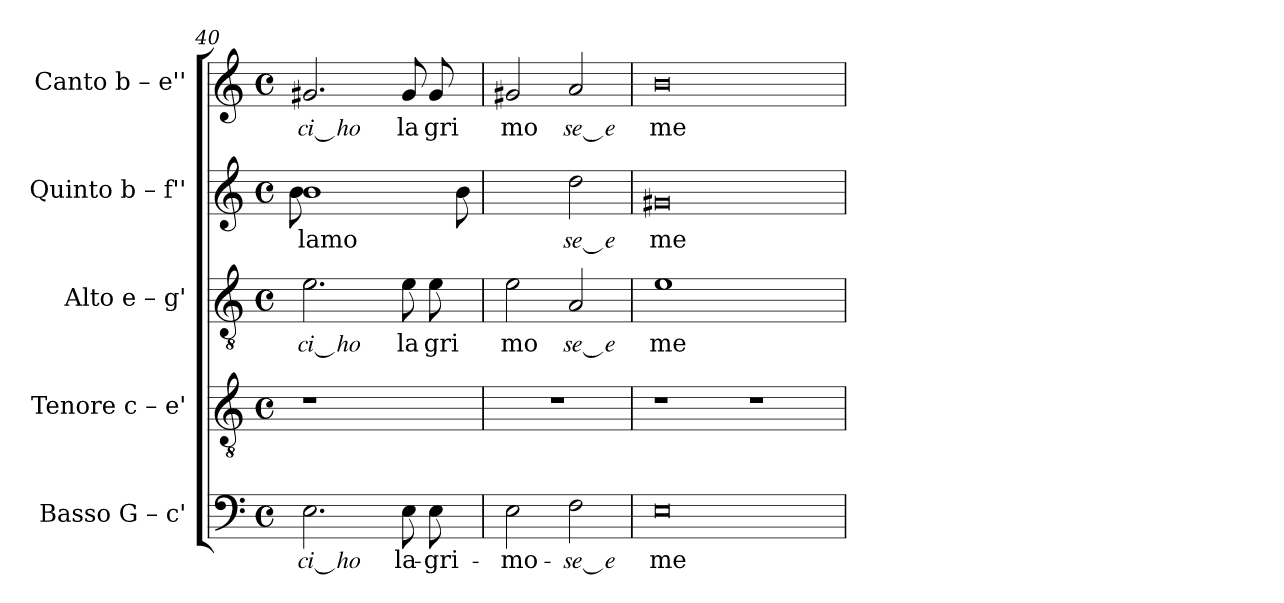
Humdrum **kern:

**kern	**text	**kern	**kern	**text	**kern	**text	**kern	**text
*part5	*part5	*part4	*part3	*part3	*part2	*part2	*part1	*part1
*staff5	*staff5	*staff4	*staff3	*staff3	*staff2	*staff2	*staff1	*staff1
*I"Basso  G – c'	*	*I"Tenore  c – e'	*I"Alto  e – g'	*	*I"Quinto  b – f''	*	*I"Canto  b – e''	*
*clefF4	*	*clefGv2	*clefGv2	*	*clefG2	*	*clefG2	*
*k[]	*	*k[]	*k[]	*	*k[]	*	*k[]	*
*C:	*	*C:	*C:	*	*C:	*	*C:	*
*M4/4	*	*M4/4	*M4/4	*	*M4/4	*	*M4/4	*
*met(c)	*	*met(c)	*met(c)	*	*met(c)	*	*met(c)	*
=40	=40	=40	=40	=40	=40	=40	=40	=40
!	!LO:LY:b:rj	!	!	!LO:LY:b:cj	!	!LO:LY:b:rj	!	!LO:LY:b:rj
*	*	*	*	*	*^	*	*	*
2.E\	-ci‿ho	1r	2.e\	ci‿ho	1b	8b\	lamo	2.g#X/	ci‿ho
.	.	.	.	.	.	1ryy	.	.	.
!	!LO:LY:b:rj	!	!	!LO:LY:b:cj	!	!	!	!	!LO:LY:b:rj
8E\	la-	.	8e\	la	.	.	.	8g#/	la
!	!LO:LY:b:rj	!	!	!LO:LY:b:cj	!	!	!	!	!LO:LY:b:rj
8E\	-gri-	.	8e\	gri	.	.	.	8g#/	gri
!	!	!	!	!	!	!	!LO:LY:b:rj	!	!
8ryy	.	8ryy	8ryy	.	8b\	.	.	8ryy	.
*	*	*	*	*	*v	*v	*	*	*
=41	=41	=41	=41	=41	=41	=41	=41	=41
!	!LO:LY:b:rj	!	!	!LO:LY:b:cj	!	!	!	!LO:LY:b:rj
2E\	-mo-	1r	2e\	mo	2ryy	.	2g#X/	mo
!	!LO:LY:b:rj	!	!	!LO:LY:b:cj	!	!LO:LY:b:rj	!	!LO:LY:b:rj
2F\	-se‿e	.	2A/	se‿e	2dd\	se‿e	2a/	se‿e
=42	=42	=42	=42	=42	=42	=42	=42	=42
!	!LO:LY:b:rj	!	!	!LO:LY:b:cj	!	!LO:LY:b:rj	!	!LO:LY:b:rj
0E	me-	1r	1e	me	0g#X	me	0b	me
.	.	1r	1ryy	.	.	.	.	.
=	=	=	=	=	=	=	=	=
*-	*-	*-	*-	*-	*-	*-	*-	*-
